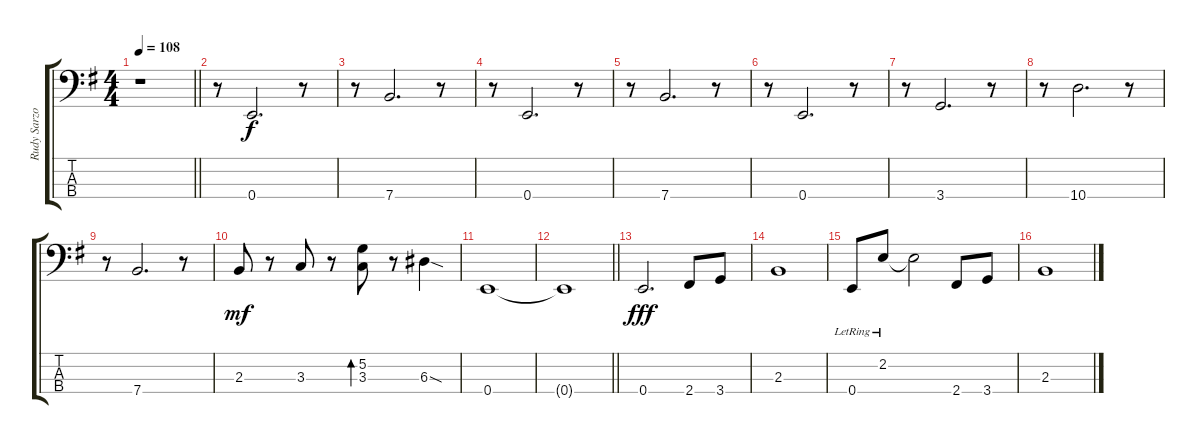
\track ("Rudy Sarzo" "Rudy Sarzo") {instrument electricbassfinger}
\staff {score tabs}
\tuning (G2 D2 A1 E1) {hide}
\ts (4 4)
\tempo 108
\clef f4
\barLineRight lightlight
\ks g
r.1{dy f instrument electricbassfinger} |
r.8 0.4.2{d} r.8 |
r.8 7.4.2{d} r.8 |
r.8 0.4.2{d} r.8 |
r.8 7.4.2{d} r.8 |
r.8 0.4.2{d} r.8 |
r.8 3.4.2{d} r.8 |
r.8 10.4.2{d} r.8 |
r.8 7.4.2{d} r.8 |
2.3.8{dy mf} r.8 3.3.8 r.8 (5.2 3.3).8{bd 30} r.8 6.3{sod}.4 |
0.4.1 |
\barLineRight lightlight
0.4{t}.1 |
0.4.2{d dy fff} 2.4.8 3.4.8 |
2.3.1 |
0.4{lr}.8 2.2{lr}.8 2.2{t}.2 2.4.8 3.4.8 |
2.3.1
